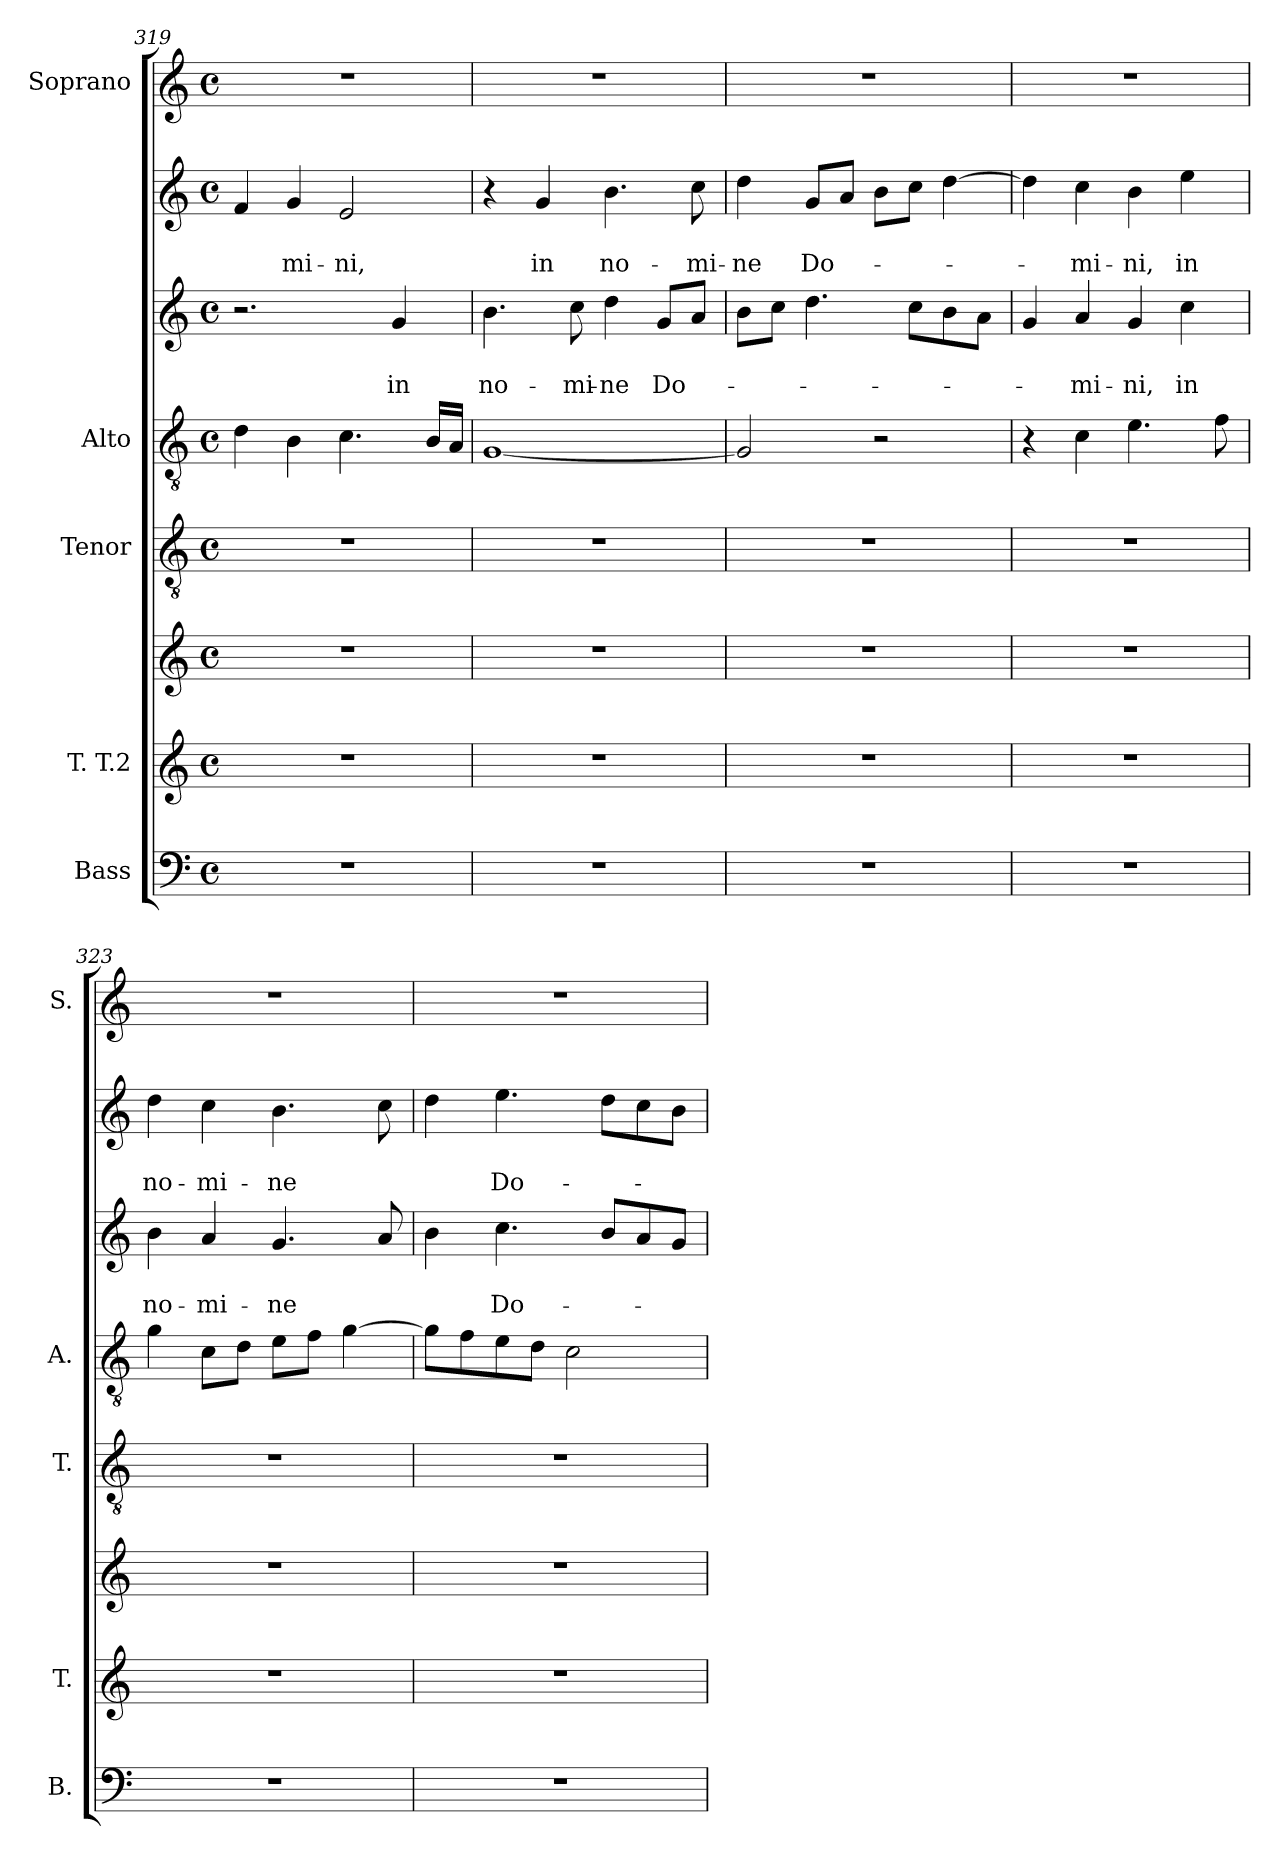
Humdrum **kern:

**kern	**kern	**kern	**kern	**kern	**kern	**text	**text	**kern	**text	**text	**kern
*part7	*part6	*part6	*part5	*part4	*part3	*part3	*part3	*part2	*part2	*part2	*part1
*staff8	*staff7	*staff6	*staff5	*staff4	*staff3	*staff3	*staff3	*staff2	*staff2	*staff2	*staff1
*I"Bass	*I"T. T.2	*	*I"Tenor	*I"Alto	*	*	*	*	*	*	*I"Soprano
*I'B.	*I'T.	*	*I'T.	*I'A.	*	*	*	*	*	*	*I'S.
*clefF4	*clefG2	*clefG2	*clefGv2	*clefGv2	*clefG2	*	*	*clefG2	*	*	*clefG2
*k[]	*k[]	*k[]	*k[]	*k[]	*k[]	*	*	*k[]	*	*	*k[]
*C:	*C:	*C:	*C:	*C:	*C:	*	*	*C:	*	*	*C:
*M4/4	*M4/4	*M4/4	*M4/4	*M4/4	*M4/4	*	*	*M4/4	*	*	*M4/4
*met(c)	*met(c)	*met(c)	*met(c)	*met(c)	*met(c)	*	*	*met(c)	*	*	*met(c)
=319	=319	=319	=319	=319	=319	=319	=319	=319	=319	=319	=319
1r	1r	1r	1r	4d\	2.r	.	.	4f/	.	.	1r
!	!	!	!	!	!	!	!	!	!	!LO:LY:b	!
.	.	.	.	4B\	.	.	.	4g/	.	-mi-	.
!	!	!	!	!	!	!	!	!	!	!LO:LY:b	!
.	.	.	.	4.c\	.	.	.	2e/	.	-ni,	.
!	!	!	!	!	!	!	!LO:LY:b	!	!	!	!
.	.	.	.	.	4g/	.	in	.	.	.	.
.	.	.	.	16B/LL	.	.	.	.	.	.	.
.	.	.	.	16A/JJ	.	.	.	.	.	.	.
!!LO:LB:g=z
=320	=320	=320	=320	=320	=320	=320	=320	=320	=320	=320	=320
!	!	!	!	!	!	!	!LO:LY:b	!	!	!	!
1r	1r	1r	1r	[<1G	4.b\	.	no-	4r	.	.	1r
!	!	!	!	!	!	!	!	!	!	!LO:LY:b	!
.	.	.	.	.	.	.	.	4g/	.	in	.
!	!	!	!	!	!	!	!LO:LY:b	!	!	!	!
.	.	.	.	.	8cc\	.	-mi-	.	.	.	.
!	!	!	!	!	!	!	!LO:LY:b:rj	!	!	!LO:LY:b	!
.	.	.	.	.	4dd\	.	-ne	4.b\	.	no-	.
!	!	!	!	!	!	!	!LO:LY:b	!	!	!	!
.	.	.	.	.	8g/L	.	Do-	.	.	.	.
!	!	!	!	!	!	!	!	!	!	!LO:LY:b	!
.	.	.	.	.	8a/J	.	.	8cc\	.	-mi-	.
=321	=321	=321	=321	=321	=321	=321	=321	=321	=321	=321	=321
!	!	!	!	!	!	!	!	!	!	!LO:LY:b	!
1r	1r	1r	1r	2G/]	8b\L	.	.	4dd\	.	-ne	1r
.	.	.	.	.	8cc\J	.	.	.	.	.	.
!	!	!	!	!	!	!	!	!	!	!LO:LY:b	!
.	.	.	.	.	4.dd\	.	.	8g/L	.	Do-	.
.	.	.	.	.	.	.	.	8a/J	.	.	.
.	.	.	.	2r	.	.	.	8b\L	.	.	.
.	.	.	.	.	8cc\L	.	.	8cc\J	.	.	.
.	.	.	.	.	8b\	.	.	[>4dd\	.	.	.
.	.	.	.	.	8a\J	.	.	.	.	.	.
=322	=322	=322	=322	=322	=322	=322	=322	=322	=322	=322	=322
1r	1r	1r	1r	4r	4g/	.	.	4dd\]	.	.	1r
!	!	!	!	!	!	!	!LO:LY:b	!	!	!LO:LY:b	!
.	.	.	.	4c\	4a/	.	-mi-	4cc\	.	-mi-	.
!	!	!	!	!	!	!	!LO:LY:b	!	!	!LO:LY:b	!
.	.	.	.	4.e\	4g/	.	-ni,	4b\	.	-ni,	.
!	!	!	!	!	!	!	!LO:LY:b	!	!	!LO:LY:b	!
.	.	.	.	.	4cc\	.	in	4ee\	.	in	.
.	.	.	.	8f\	.	.	.	.	.	.	.
=323	=323	=323	=323	=323	=323	=323	=323	=323	=323	=323	=323
!	!	!	!	!	!	!	!LO:LY:b	!	!	!LO:LY:b	!
1r	1r	1r	1r	4g\	4b\	.	no-	4dd\	.	no-	1r
!	!	!	!	!	!	!	!LO:LY:b	!	!	!LO:LY:b	!
.	.	.	.	8c\L	4a/	.	-mi-	4cc\	.	-mi-	.
.	.	.	.	8d\J	.	.	.	.	.	.	.
!	!	!	!	!	!	!	!LO:LY:b	!	!	!LO:LY:b	!
.	.	.	.	8e\L	4.g/	.	-ne	4.b\	.	-ne	.
.	.	.	.	8f\J	.	.	.	.	.	.	.
.	.	.	.	[<4g\	.	.	.	.	.	.	.
.	.	.	.	.	8a/	.	.	8cc\	.	.	.
!!LO:LB:g=z
=324	=324	=324	=324	=324	=324	=324	=324	=324	=324	=324	=324
1r	1r	1r	1r	8g\L]	4b\	.	.	4dd\	.	.	1r
.	.	.	.	8f\	.	.	.	.	.	.	.
!	!	!	!	!	!	!	!LO:LY:b	!	!	!LO:LY:b	!
.	.	.	.	8e\	4.cc\	.	Do-	4.ee\	.	Do-	.
.	.	.	.	8d\J	.	.	.	.	.	.	.
.	.	.	.	2c\	.	.	.	.	.	.	.
.	.	.	.	.	8b/L	.	.	8dd\L	.	.	.
.	.	.	.	.	8a/	.	.	8cc\	.	.	.
.	.	.	.	.	8g/J	.	.	8b\J	.	.	.
=	=	=	=	=	=	=	=	=	=	=	=
*-	*-	*-	*-	*-	*-	*-	*-	*-	*-	*-	*-
